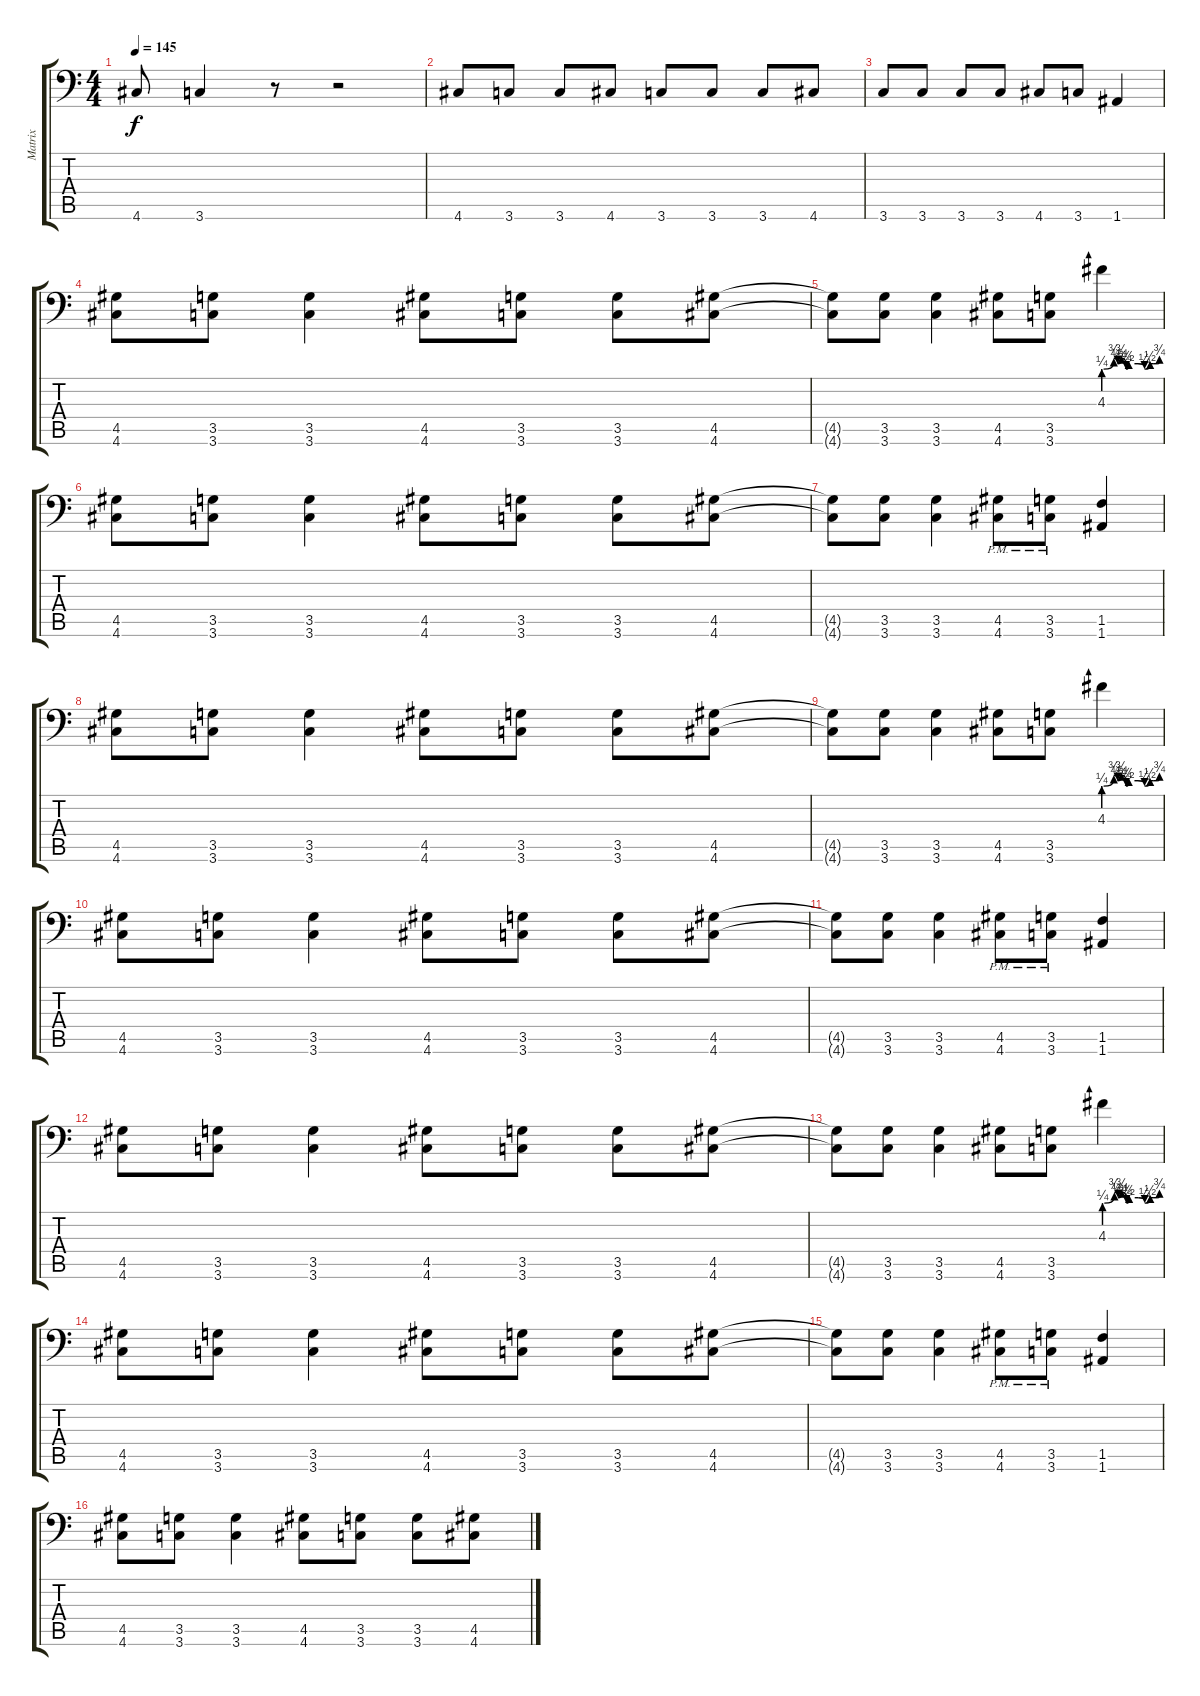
\track ("Matrix" "Matrix") {instrument distortionguitar}
\staff {score tabs}
\tuning (B3 Gb3 D3 A2 E2 A1) {hide}
\ts (4 4)
\tempo 145
\clef f4
\ks c
4.6{t}.8{dy f} 3.6.4 r.8 r.2 |
4.6.8 3.6.8 3.6.8 4.6.8 3.6.8 3.6.8 3.6.8 4.6.8 |
3.6.8 3.6.8 3.6.8 3.6.8 4.6.8 3.6.8 1.6.4 |
(4.5 4.6).8 (3.5 3.6).8 (3.5 3.6).4 (4.5 4.6).8 (3.5 3.6).8 (3.5 3.6).8 (4.5 4.6).8 |
(4.5{t} 4.6{t}).8 (3.5 3.6).8 (3.5 3.6).4 (4.5 4.6).8 (3.5 3.6).8 4.3{be (custom 0 1 11 3 15 2 19 3 24 1 27 2 37 2 44 1 50 2 54 2 58 2 60 3)}.4 |
(4.5 4.6).8 (3.5 3.6).8 (3.5 3.6).4 (4.5 4.6).8 (3.5 3.6).8 (3.5 3.6).8 (4.5 4.6).8 |
(4.5{t} 4.6{t}).8 (3.5 3.6).8 (3.5 3.6).4 (4.5{pm} 4.6{pm}).8 (3.5{pm} 3.6{pm}).8 (1.5 1.6).4 |
(4.5 4.6).8 (3.5 3.6).8 (3.5 3.6).4 (4.5 4.6).8 (3.5 3.6).8 (3.5 3.6).8 (4.5 4.6).8 |
(4.5{t} 4.6{t}).8 (3.5 3.6).8 (3.5 3.6).4 (4.5 4.6).8 (3.5 3.6).8 4.3{be (custom 0 1 11 3 15 2 19 3 24 1 27 2 37 2 44 1 50 2 54 2 58 2 60 3)}.4 |
(4.5 4.6).8 (3.5 3.6).8 (3.5 3.6).4 (4.5 4.6).8 (3.5 3.6).8 (3.5 3.6).8 (4.5 4.6).8 |
(4.5{t} 4.6{t}).8 (3.5 3.6).8 (3.5 3.6).4 (4.5{pm} 4.6{pm}).8 (3.5{pm} 3.6{pm}).8 (1.5 1.6).4 |
(4.5 4.6).8 (3.5 3.6).8 (3.5 3.6).4 (4.5 4.6).8 (3.5 3.6).8 (3.5 3.6).8 (4.5 4.6).8 |
(4.5{t} 4.6{t}).8 (3.5 3.6).8 (3.5 3.6).4 (4.5 4.6).8 (3.5 3.6).8 4.3{be (custom 0 1 11 3 15 2 19 3 24 1 27 2 37 2 44 1 50 2 54 2 58 2 60 3)}.4 |
(4.5 4.6).8 (3.5 3.6).8 (3.5 3.6).4 (4.5 4.6).8 (3.5 3.6).8 (3.5 3.6).8 (4.5 4.6).8 |
(4.5{t} 4.6{t}).8 (3.5 3.6).8 (3.5 3.6).4 (4.5{pm} 4.6{pm}).8 (3.5{pm} 3.6{pm}).8 (1.5 1.6).4 |
(4.5 4.6).8 (3.5 3.6).8 (3.5 3.6).4 (4.5 4.6).8 (3.5 3.6).8 (3.5 3.6).8 (4.5 4.6).8
